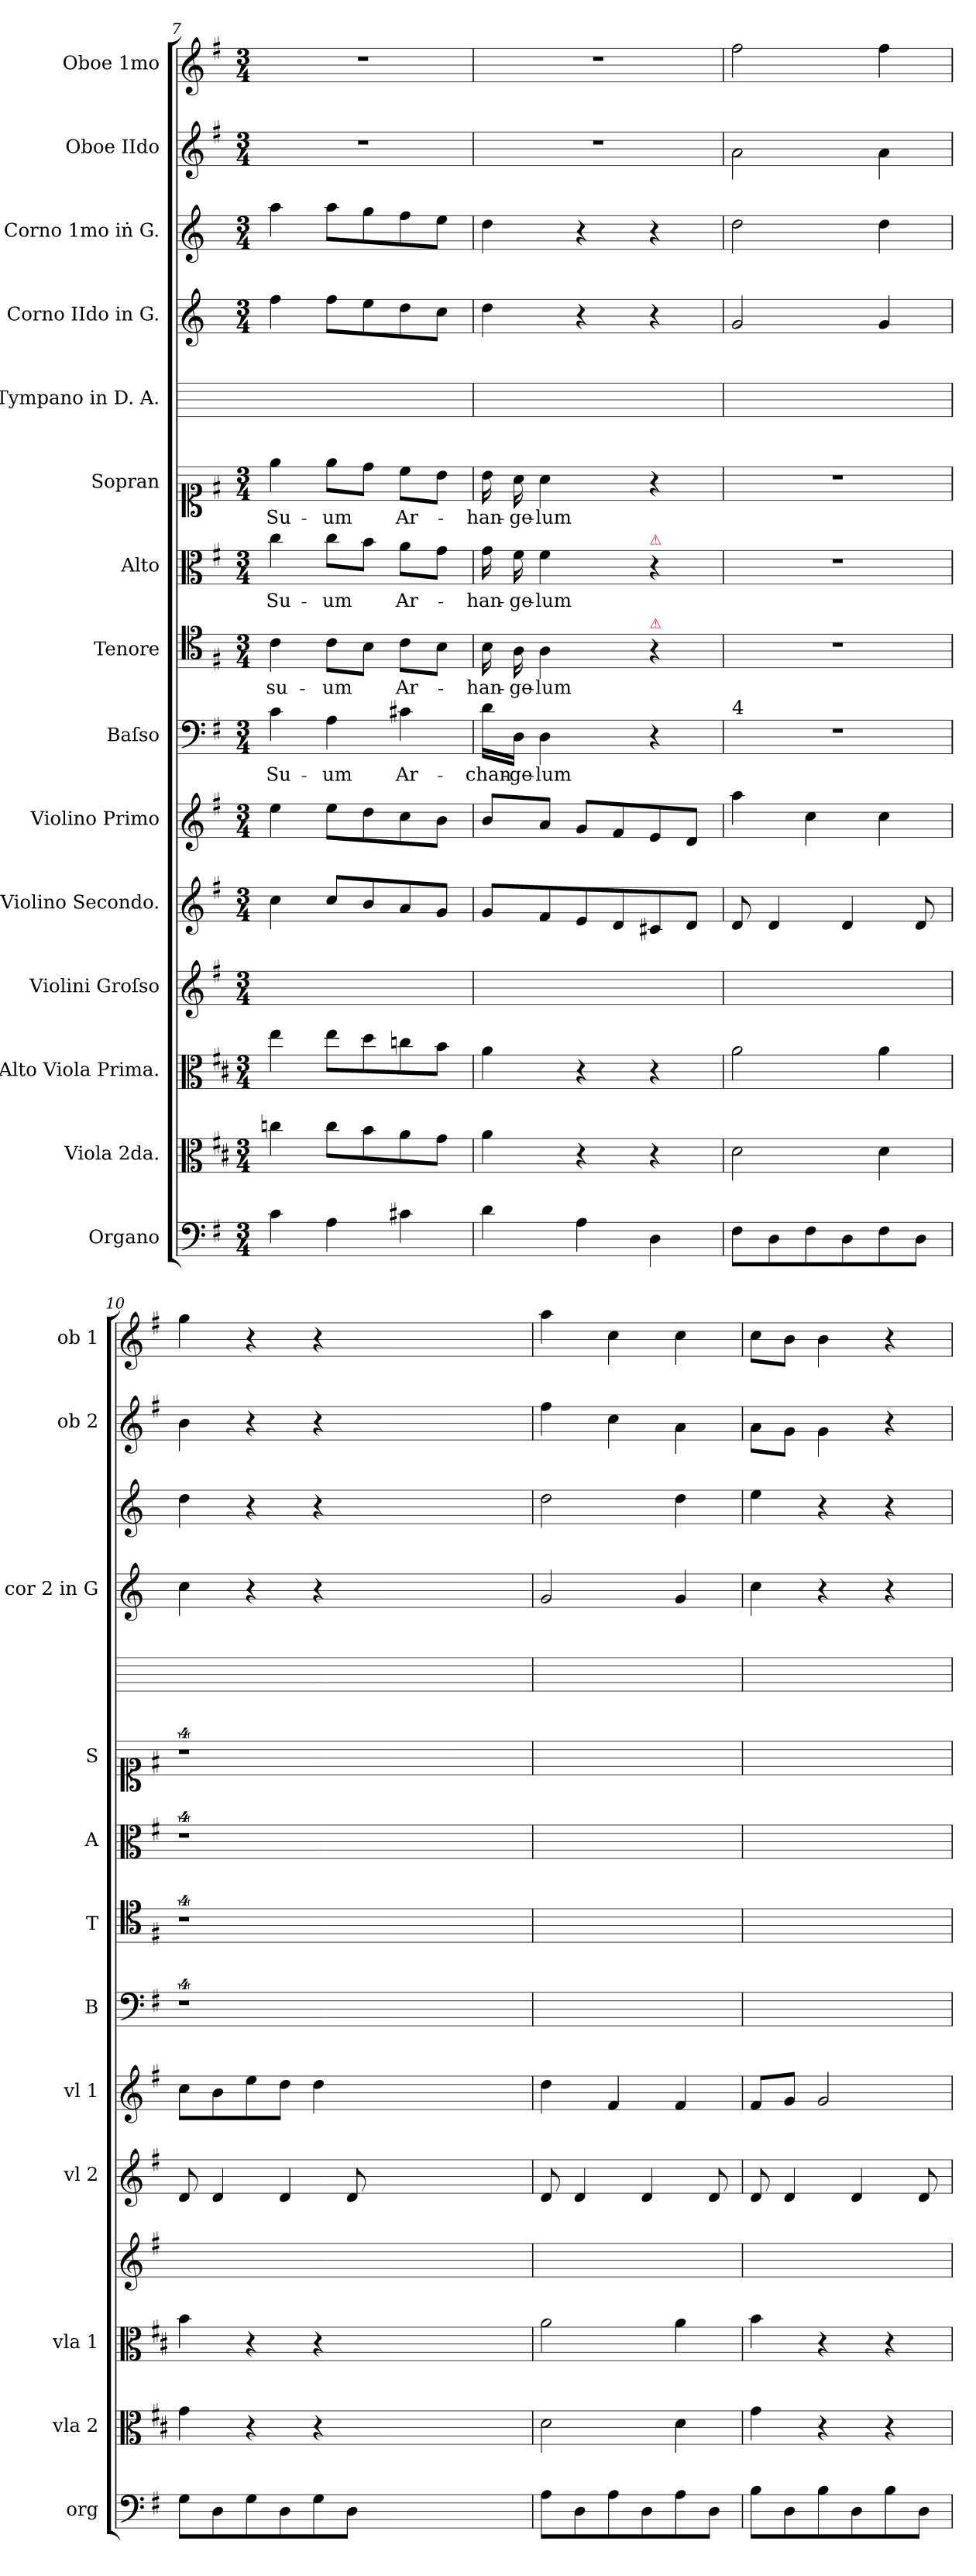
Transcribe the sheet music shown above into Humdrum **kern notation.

**kern	**kern	**kern	**kern	**kern	**kern	**kern	**text	**kern	**text	**kern	**text	**kern	**text	**kern	**kern	**kern	**kern	**kern
*part15	*part14	*part13	*part12	*part11	*part10	*part9	*part9	*part8	*part8	*part7	*part7	*part6	*part6	*part5	*part4	*part3	*part2	*part1
*staff15	*staff14	*staff13	*staff12	*staff11	*staff10	*staff9	*staff9	*staff8	*staff8	*staff7	*staff7	*staff6	*staff6	*staff5	*staff4	*staff3	*staff2	*staff1
*I"Organo	*I"Viola 2da.	*I"Alto Viola Prima.	*I"Violini Groſso	*I"Violino Secondo.	*I"Violino Primo	*I"Baſso	*	*I"Tenore	*	*I"Alto	*	*I"Sopran	*	*I"Tympano in D. A.	*I"Corno IIdo in G.	*I"Corno 1mo iṅ G.	*I"Oboe IIdo	*I"Oboe 1mo
*I'org	*I'vla 2	*I'vla 1	*	*I'vl 2	*I'vl 1	*I'B	*	*I'T	*	*I'A	*	*I'S	*	*	*I'cor 2 in G	*	*I'ob 2	*I'ob 1
*clefF4	*clefC3	*clefC3	*clefG2	*clefG2	*clefG2	*clefF4	*	*clefC4	*	*clefC3	*	*clefC1	*	*	*clefG2	*clefG2	*clefG2	*clefG2
*	*	*	*	*	*	*	*	*	*	*	*	*	*	*	*ITrd3c5	*ITrd3c5	*	*
*k[f#]	*k[f#c#]	*k[f#c#]	*k[f#]	*k[f#]	*k[f#]	*k[f#]	*	*k[f#]	*	*k[f#]	*	*k[f#]	*	*	*k[f#]	*k[f#]	*k[f#]	*k[f#]
*G:	*	*	*G:	*G:	*G:	*G:	*	*G:	*	*G:	*	*G:	*	*	*G:	*G:	*G:	*G:
*M3/4	*M3/4	*M3/4	*M3/4	*M3/4	*M3/4	*M3/4	*	*M3/4	*	*M3/4	*	*M3/4	*	*	*M3/4	*M3/4	*M3/4	*M3/4
=7	=7	=7	=7	=7	=7	=7	=7	=7	=7	=7	=7	=7	=7	=7	=7	=7	=7	=7
4c\	4ccn\	4ee\	2.ryy	4cc\	4ee\	4c\	Su-	4c\	su-	4cc\	Su-	4ee\	Su-	2.ryy	4cc\	4ee\	2.r	2.r
4A\	8cc\L	8ee\L	.	8ccL	8ee\L	4A\	-um	8c\L	-um	8cc\L	-um	8ee\L	-um	.	8cc\L	8ee\L	.	.
.	8b\	8dd\	.	8b	8dd\	.	.	8B\J	.	8bJ	.	8dd\J	.	.	8b\	8dd\	.	.
4c#X\	8a\	8ccn\	.	8a	8cc\	4c#X\	Ar-	8c\L	Ar-	8aL	Ar-	8cc\L	Ar-	.	8a\	8cc\	.	.
.	8g\J	8b\J	.	8gJ	8b\J	.	.	8B\J	.	8g\J	.	8b\J	.	.	8g\J	8b\J	.	.
=8	=8	=8	=8	=8	=8	=8	=8	=8	=8	=8	=8	=8	=8	=8	=8	=8	=8	=8
4d\	4a\	4a\	2.ryy	8gL	8b/L	16d\LL	-chan-	16B\	-han-	16g\	-han-	16b\	-han-	2.ryy	4a\	4a\	2.r	2.r
.	.	.	.	.	.	16D\JJ	-ge-	16A\	-ge-	16f#\	-ge-	16a\	-ge-	.	.	.	.	.
!	!	!	!	!	!	!LO:N:vis=4	!	!LO:N:vis=4	!	!LO:N:vis=4	!	!LO:N:vis=4	!	!	!	!	!	!
.	.	.	.	8f#/	8a/J	4.D\	-lum	4.A\	-lum	4.f#\	-lum	4.a\	-lum	.	.	.	.	.
4A\	4r	4r	.	8e/	8g/L	.	.	.	.	.	.	.	.	.	4r	4r	.	.
.	.	.	.	8d/	8f#/	.	.	.	.	.	.	.	.	.	.	.	.	.
!	!	!	!	!	!	!	!	!	!	!LO:TX:a:color=crimson:t=⚠	!	!	!	!	!	!	!	!
!	!	!	!	!	!	!	!	!LO:TX:a:color=crimson:t=⚠	!	!	!	!	!	!	!	!	!	!
4D\	4r	4r	.	8c#X/	8e/	4r	.	4r	.	4r	.	4r	.	.	4r	4r	.	.
.	.	.	.	8dJ	8d/J	.	.	.	.	.	.	.	.	.	.	.	.	.
=9	=9	=9	=9	=9	=9	=9	=9	=9	=9	=9	=9	=9	=9	=9	=9	=9	=9	=9
!	!	!	!	!	!	!LO:TX:a:t=4	!	!	!	!	!	!	!	!	!	!	!	!
8F#\L	2d\	2a\	2.ryy	8d/	4aa\	2.r	.	2.r	.	2.r	.	2.r	.	2.ryy	2d/	2a\	2a\	2ff#\
8D\	.	.	.	4d/	.	.	.	.	.	.	.	.	.	.	.	.	.	.
8F#\	.	.	.	.	4cc\	.	.	.	.	.	.	.	.	.	.	.	.	.
8D\	.	.	.	4d/	.	.	.	.	.	.	.	.	.	.	.	.	.	.
8F#\	4d\	4a\	.	.	4cc\	.	.	.	.	.	.	.	.	.	4d/	4a\	4a\	4ff#\
8D\J	.	.	.	8d/	.	.	.	.	.	.	.	.	.	.	.	.	.	.
=10	=10	=10	=10	=10	=10	=10	=10	=10	=10	=10	=10	=10	=10	=10	=10	=10	=10	=10
8G\L	4g\	4b\	2.ryy	8d/	8cc\L	4%9r	.	4%9r	.	4%9r	.	4%9r	.	2.ryy	4g\	4a\	4b\	4gg\
8D\	.	.	.	4d/	8b\	.	.	.	.	.	.	.	.	.	.	.	.	.
8G\	4r	4r	.	.	8ee\	.	.	.	.	.	.	.	.	.	4r	4r	4r	4r
8D\	.	.	.	4d/	8dd\J	.	.	.	.	.	.	.	.	.	.	.	.	.
8G\	4r	4r	.	.	4dd\	.	.	.	.	.	.	.	.	.	4r	4r	4r	4r
8D\J	.	.	.	8d/	.	.	.	.	.	.	.	.	.	.	.	.	.	.
1.ryy	1.ryy	1.ryy	1.ryy	1.ryy	1.ryy	.	.	.	.	.	.	.	.	1.ryy	1.ryy	1.ryy	1.ryy	1.ryy
=11	=11	=11	=11	=11	=11	=11	=11	=11	=11	=11	=11	=11	=11	=11	=11	=11	=11	=11
8A\L	2d\	2a\	2.ryy	8d/	4dd\	2.ryy	.	2.ryy	.	2.ryy	.	2.ryy	.	2.ryy	2d/	2a\	4ff#\	4aa\
8D\	.	.	.	4d/	.	.	.	.	.	.	.	.	.	.	.	.	.	.
8A\	.	.	.	.	4f#/	.	.	.	.	.	.	.	.	.	.	.	4cc\	4cc\
8D\	.	.	.	4d/	.	.	.	.	.	.	.	.	.	.	.	.	.	.
8A\	4d\	4a\	.	.	4f#/	.	.	.	.	.	.	.	.	.	4d/	4a\	4a\	4cc\
8D\J	.	.	.	8d/	.	.	.	.	.	.	.	.	.	.	.	.	.	.
=12	=12	=12	=12	=12	=12	=12	=12	=12	=12	=12	=12	=12	=12	=12	=12	=12	=12	=12
8B\L	4g\	4b\	2.ryy	8d/	8f#/L	2.ryy	.	2.ryy	.	2.ryy	.	2.ryy	.	2.ryy	4g\	4b\	8a\L	8cc\L
8D\	.	.	.	4d/	8g/J	.	.	.	.	.	.	.	.	.	.	.	8g\J	8b\J
8B\	4r	4r	.	.	2g/	.	.	.	.	.	.	.	.	.	4r	4r	4g\	4b\
8D\	.	.	.	4d/	.	.	.	.	.	.	.	.	.	.	.	.	.	.
8B\	4r	4r	.	.	.	.	.	.	.	.	.	.	.	.	4r	4r	4r	4r
8D\J	.	.	.	8d/	.	.	.	.	.	.	.	.	.	.	.	.	.	.
=	=	=	=	=	=	=	=	=	=	=	=	=	=	=	=	=	=	=
*-	*-	*-	*-	*-	*-	*-	*-	*-	*-	*-	*-	*-	*-	*-	*-	*-	*-	*-
